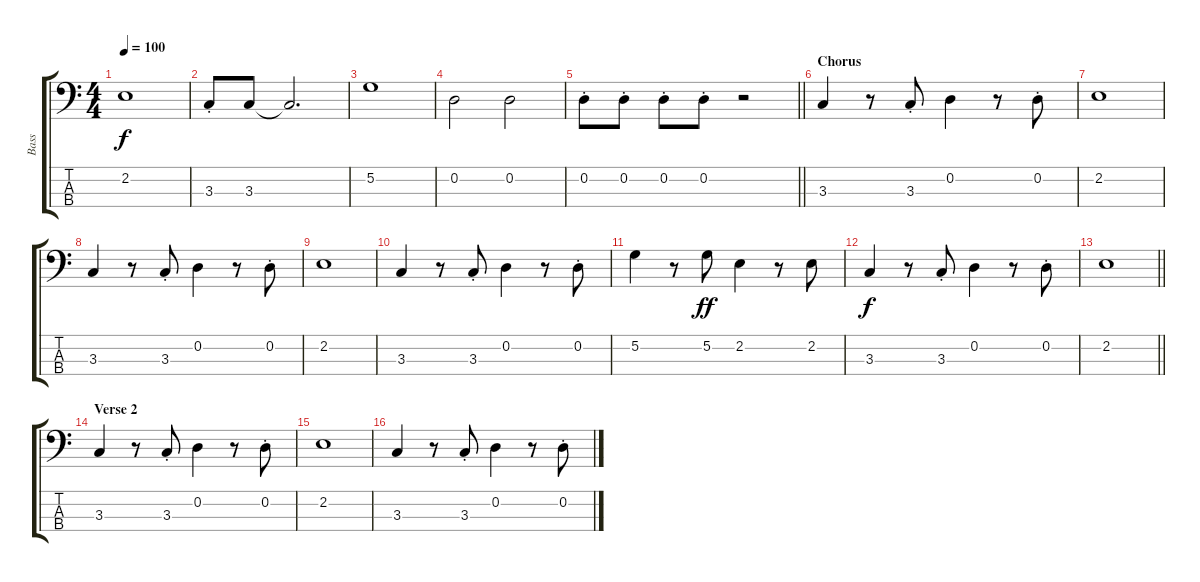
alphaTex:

\track ("Bass" "Bass") {instrument electricbassfinger}
\staff {score tabs}
\tuning (G2 D2 A1 E1) {hide}
\ts (4 4)
\tempo 100
\clef f4
\ks c
2.2.1{dy f} |
3.3{st}.8 3.3.8 3.3{t}.2{d} |
5.2.1 |
0.2.2 0.2.2 |
\barLineRight lightlight
0.2{st}.8 0.2{st}.8 0.2{st}.8 0.2{st}.8 r.2 |
\section ("" "Chorus")
3.3.4 r.8 3.3{st}.8 0.2.4 r.8 0.2{st}.8 |
2.2.1 |
3.3.4 r.8 3.3{st}.8 0.2.4 r.8 0.2{st}.8 |
2.2.1 |
3.3.4 r.8 3.3{st}.8 0.2.4 r.8 0.2{st}.8 |
5.2.4 r.8 5.2.8{dy ff} 2.2.4 r.8 2.2.8 |
3.3.4{dy f} r.8 3.3{st}.8 0.2.4 r.8 0.2{st}.8 |
\barLineRight lightlight
2.2.1 |
\section ("" "Verse 2")
3.3.4 r.8 3.3{st}.8 0.2.4 r.8 0.2{st}.8 |
2.2.1 |
3.3.4 r.8 3.3{st}.8 0.2.4 r.8 0.2{st}.8
